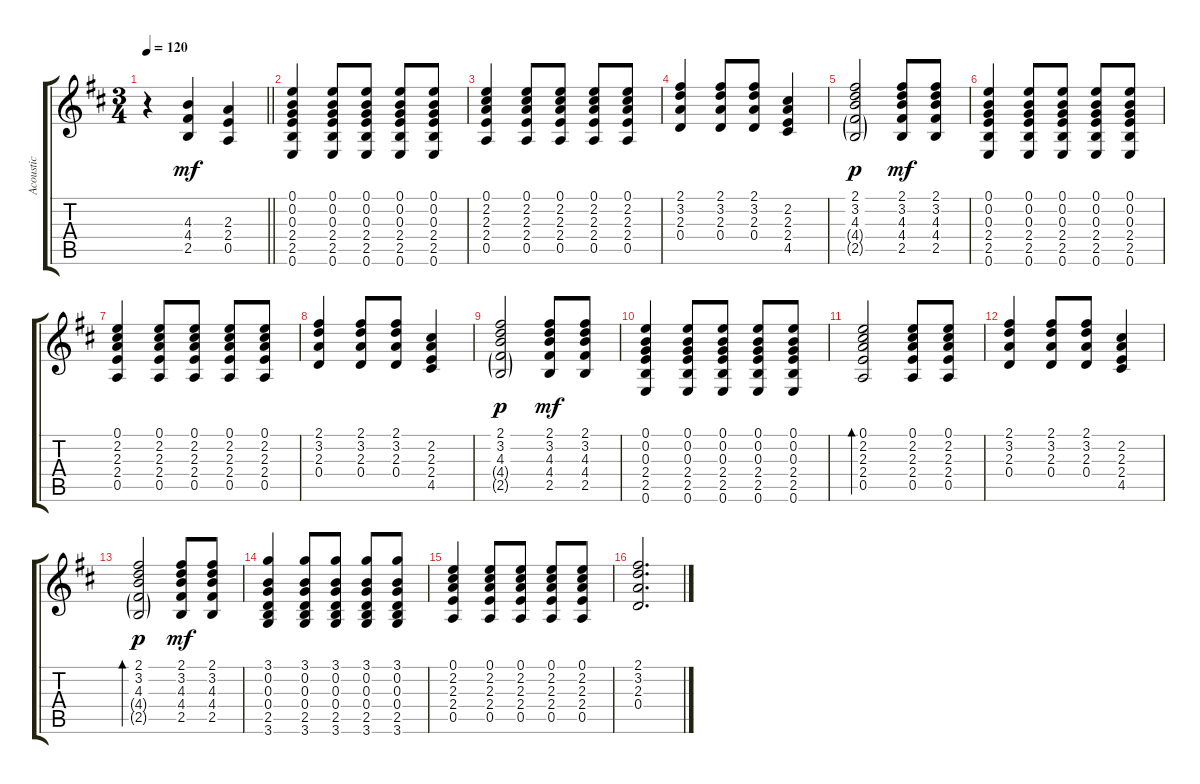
\track ("Acoustic" "Acoustic") {instrument acousticguitarsteel}
\staff {score tabs}
\tuning (E4 B3 G3 D3 A2 E2) {hide}
\ts (3 4)
\tempo 120
\clef g2
\barLineRight lightlight
\ks d
r.4{dy mf} (4.3 4.4 2.5).4 (2.3 2.4 0.5).4 |
(0.1 0.2 0.3 2.4 2.5 0.6).4 (0.1 0.2 0.3 2.4 2.5 0.6).8 (0.1 0.2 0.3 2.4 2.5 0.6).8 (0.1 0.2 0.3 2.4 2.5 0.6).8 (0.1 0.2 0.3 2.4 2.5 0.6).8 |
(0.1 2.2 2.3 2.4 0.5).4 (0.1 2.2 2.3 2.4 0.5).8 (0.1 2.2 2.3 2.4 0.5).8 (0.1 2.2 2.3 2.4 0.5).8 (0.1 2.2 2.3 2.4 0.5).8 |
(2.1 3.2 2.3 0.4).4 (2.1 3.2 2.3 0.4).8 (2.1 3.2 2.3 0.4).8 (2.2 2.3 2.4 4.5).4 |
(2.1 3.2 4.3 4.4{g} 2.5{g}).2{dy p} (2.1 3.2 4.3 4.4 2.5).8{dy mf} (2.1 3.2 4.3 4.4 2.5).8 |
(0.1 0.2 0.3 2.4 2.5 0.6).4 (0.1 0.2 0.3 2.4 2.5 0.6).8 (0.1 0.2 0.3 2.4 2.5 0.6).8 (0.1 0.2 0.3 2.4 2.5 0.6).8 (0.1 0.2 0.3 2.4 2.5 0.6).8 |
(0.1 2.2 2.3 2.4 0.5).4 (0.1 2.2 2.3 2.4 0.5).8 (0.1 2.2 2.3 2.4 0.5).8 (0.1 2.2 2.3 2.4 0.5).8 (0.1 2.2 2.3 2.4 0.5).8 |
(2.1 3.2 2.3 0.4).4 (2.1 3.2 2.3 0.4).8 (2.1 3.2 2.3 0.4).8 (2.2 2.3 2.4 4.5).4 |
(2.1 3.2 4.3 4.4{g} 2.5{g}).2{dy p} (2.1 3.2 4.3 4.4 2.5).8{dy mf} (2.1 3.2 4.3 4.4 2.5).8 |
(0.1 0.2 0.3 2.4 2.5 0.6).4 (0.1 0.2 0.3 2.4 2.5 0.6).8 (0.1 0.2 0.3 2.4 2.5 0.6).8 (0.1 0.2 0.3 2.4 2.5 0.6).8 (0.1 0.2 0.3 2.4 2.5 0.6).8 |
(0.1 2.2 2.3 2.4 0.5).2{bd 30} (0.1 2.2 2.3 2.4 0.5).8 (0.1 2.2 2.3 2.4 0.5).8 |
(2.1 3.2 2.3 0.4).4 (2.1 3.2 2.3 0.4).8 (2.1 3.2 2.3 0.4).8 (2.2 2.3 2.4 4.5).4 |
(2.1 3.2 4.3 4.4{g} 2.5{g}).2{bd 30 dy p} (2.1 3.2 4.3 4.4 2.5).8{dy mf} (2.1 3.2 4.3 4.4 2.5).8 |
(3.1 0.2 0.3 0.4 2.5 3.6).4 (3.1 0.2 0.3 0.4 2.5 3.6).8 (3.1 0.2 0.3 0.4 2.5 3.6).8 (3.1 0.2 0.3 0.4 2.5 3.6).8 (3.1 0.2 0.3 0.4 2.5 3.6).8 |
(0.1 2.2 2.3 2.4 0.5).4 (0.1 2.2 2.3 2.4 0.5).8 (0.1 2.2 2.3 2.4 0.5).8 (0.1 2.2 2.3 2.4 0.5).8 (0.1 2.2 2.3 2.4 0.5).8 |
(2.1 3.2 2.3 0.4).2{d}
